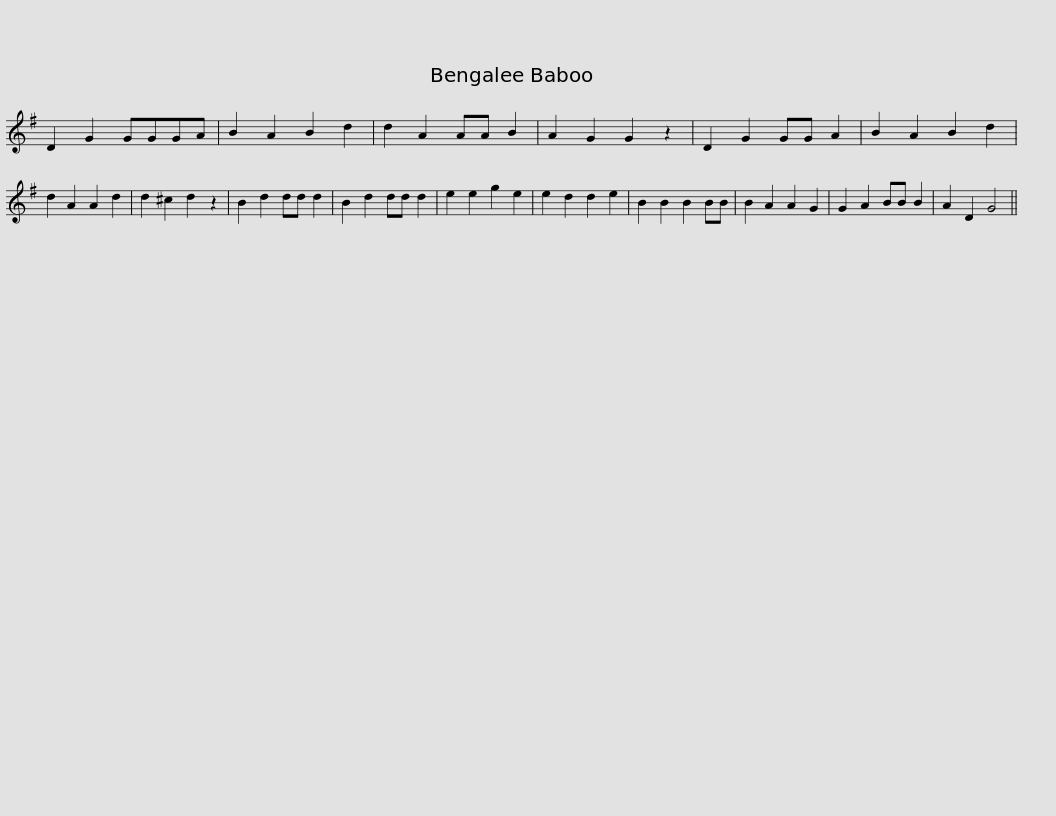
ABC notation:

X:1
L:1/8
M:none
I:linebreak $
K:G
V:1 treble
V:1
 D2 G2 GGGA | B2 A2 B2 d2 | d2 A2 AA B2 | A2 G2 G2 z2 | D2 G2 GG A2 | %5
 B2 A2 B2 d2 | d2 A2 A2 d2 | d2 ^c2 d2 z2 | B2 d2 dd d2 |$ B2 d2 dd d2 | %10
 e2 e2 g2 e2 | e2 d2 d2 e2 | B2 B2 B2 BB | B2 A2 A2 G2 | G2 A2 BB B2 | %15
 A2 D2 G4 || %16
